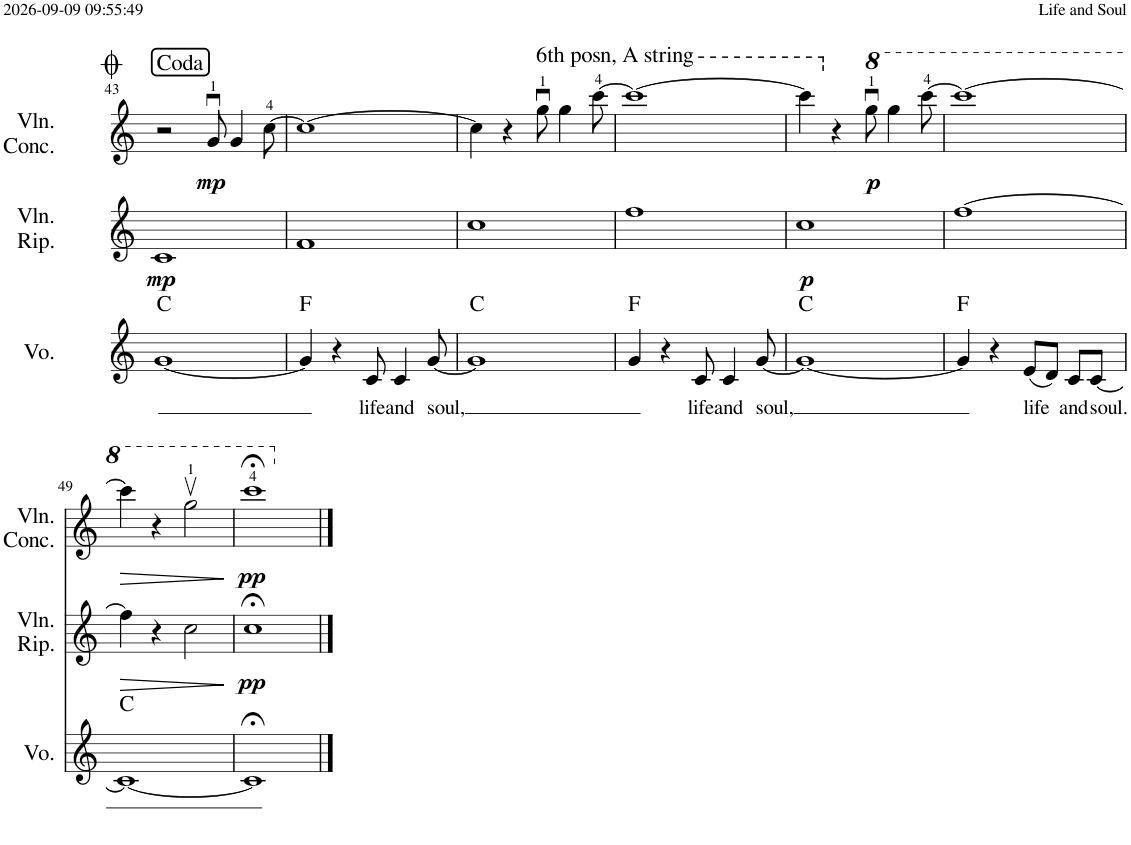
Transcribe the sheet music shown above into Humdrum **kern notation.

**kern	**text	**harte	**kern	**dynam	**kern	**dynam
*part3	*part3	*part3	*part2	*part2	*part1	*part1
*staff3	*staff3	*	*staff2	*staff2	*staff1	*staff1
*I"Voice	*	*	*I"Violin Ripieno	*	*I"Violin Concertino	*
*I'Vo.	*	*	*I'Vln. Rip.	*	*I'Vln. Conc.	*
!!LO:PB:g=z
*clefG2	*	*	*clefG2	*	*clefG2	*
*k[]	*	*	*k[]	*	*k[]	*
*M4/4	*	*	*M4/4	*	*M4/4	*
=43	=43	=43	=43	=43	=43	=43
!	!LO:LY:b	!	!	!LO:DY:b	!	!
[1g	.	C:maj	1c	mp	2r	.
!	!	!	!	!	!	!LO:DY:b
.	.	.	.	.	8gu/	mp
.	.	.	.	.	4g/	.
.	.	.	.	.	[8cc\	.
=44	=44	=44	=44	=44	=44	=44
4g/]	.	F:maj	1f	.	1cc_	.
4r	.	.	.	.	.	.
!	!LO:LY:b	!	!	!	!	!
8c/	life	.	.	.	.	.
!	!LO:LY:b	!	!	!	!	!
4c/	and	.	.	.	.	.
!	!LO:LY:b	!	!	!	!	!
[8g/	soul,	.	.	.	.	.
=45	=45	=45	=45	=45	=45	=45
1g]	.	C:maj	1cc	.	4cc\]	.
.	.	.	.	.	4r	.
!	!	!	!	!	!LO:TX:a:t=6th posn, A string	!
.	.	.	.	.	8ggu\	.
.	.	.	.	.	4gg\	.
.	.	.	.	.	[8ccc\	.
=46	=46	=46	=46	=46	=46	=46
4g/	.	F:maj	1ff	.	1ccc_	.
4r	.	.	.	.	.	.
!	!LO:LY:b	!	!	!	!	!
8c/	life	.	.	.	.	.
!	!LO:LY:b	!	!	!	!	!
4c/	and	.	.	.	.	.
!	!LO:LY:b	!	!	!	!	!
[8g/	soul,	.	.	.	.	.
=47	=47	=47	=47	=47	=47	=47
!	!	!	!	!LO:DY:b	!	!
1g_	.	C:maj	1cc	p	4ccc\]	.
.	.	.	.	.	4r	.
*	*	*	*	*	*8va	*
!	!	!	!	!	!	!LO:DY:b
.	.	.	.	.	8gggu\	p
.	.	.	.	.	4ggg\	.
.	.	.	.	.	[8cccc\	.
=48	=48	=48	=48	=48	=48	=48
4g/]	.	F:maj	[1ff	.	1cccc_	.
4r	.	.	.	.	.	.
!	!LO:LY:b	!	!	!	!	!
(8e/L	life	.	.	.	.	.
8d/J)	.	.	.	.	.	.
!	!LO:LY:b	!	!	!	!	!
8c/L	and	.	.	.	.	.
!	!LO:LY:b	!	!	!	!	!
[8c/J	soul.	.	.	.	.	.
!!LO:LB:g=z
=49	=49	=49	=49	=49	=49	=49
!	!	!	!	!LO:HP:b	!	!LO:HP:b
1c_	.	C:maj	4ff\]	>	4cccc\]	>
.	.	.	4r	.	4r	.
.	.	.	2cc\	.	2gggv\	.
.	.	.	.	]	.	]
=50	=50	=50	=50	=50	=50	=50
!	!	!	!	!LO:DY:b	!	!LO:DY:b
1c;<]	.	.	1cc;<	pp	1cccc;<	pp
*	*	*	*	*	*X8va	*
==	==	==	==	==	==	==
*-	*-	*-	*-	*-	*-	*-
